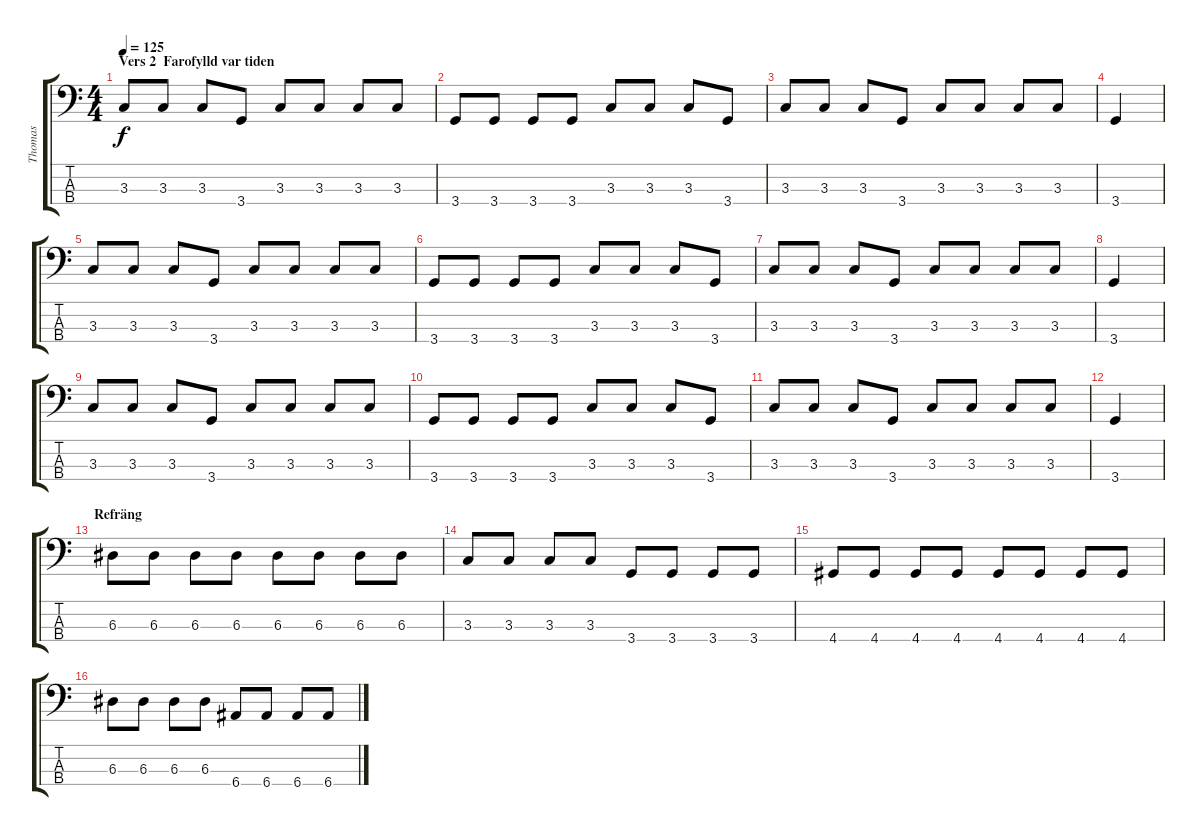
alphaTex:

\track ("Thomas" "Thomas") {instrument electricbasspick}
\staff {score tabs}
\tuning (G2 D2 A1 E1) {hide}
\ts (4 4)
\section ("" "Vers 2  Farofylld var tiden")
\tempo 125
\clef f4
\ks c
3.3.8{dy f} 3.3.8 3.3.8 3.4.8 3.3.8 3.3.8 3.3.8 3.3.8 |
3.4.8 3.4.8 3.4.8 3.4.8 3.3.8 3.3.8 3.3.8 3.4.8 |
3.3.8 3.3.8 3.3.8 3.4.8 3.3.8 3.3.8 3.3.8 3.3.8 |
3.4.4 |
3.3.8 3.3.8 3.3.8 3.4.8 3.3.8 3.3.8 3.3.8 3.3.8 |
3.4.8 3.4.8 3.4.8 3.4.8 3.3.8 3.3.8 3.3.8 3.4.8 |
3.3.8 3.3.8 3.3.8 3.4.8 3.3.8 3.3.8 3.3.8 3.3.8 |
3.4.4 |
3.3.8 3.3.8 3.3.8 3.4.8 3.3.8 3.3.8 3.3.8 3.3.8 |
3.4.8 3.4.8 3.4.8 3.4.8 3.3.8 3.3.8 3.3.8 3.4.8 |
3.3.8 3.3.8 3.3.8 3.4.8 3.3.8 3.3.8 3.3.8 3.3.8 |
3.4.4 |
\section ("" "Refräng")
6.3.8 6.3.8 6.3.8 6.3.8 6.3.8 6.3.8 6.3.8 6.3.8 |
3.3.8 3.3.8 3.3.8 3.3.8 3.4.8 3.4.8 3.4.8 3.4.8 |
4.4.8 4.4.8 4.4.8 4.4.8 4.4.8 4.4.8 4.4.8 4.4.8 |
6.3.8 6.3.8 6.3.8 6.3.8 6.4.8 6.4.8 6.4.8 6.4.8
